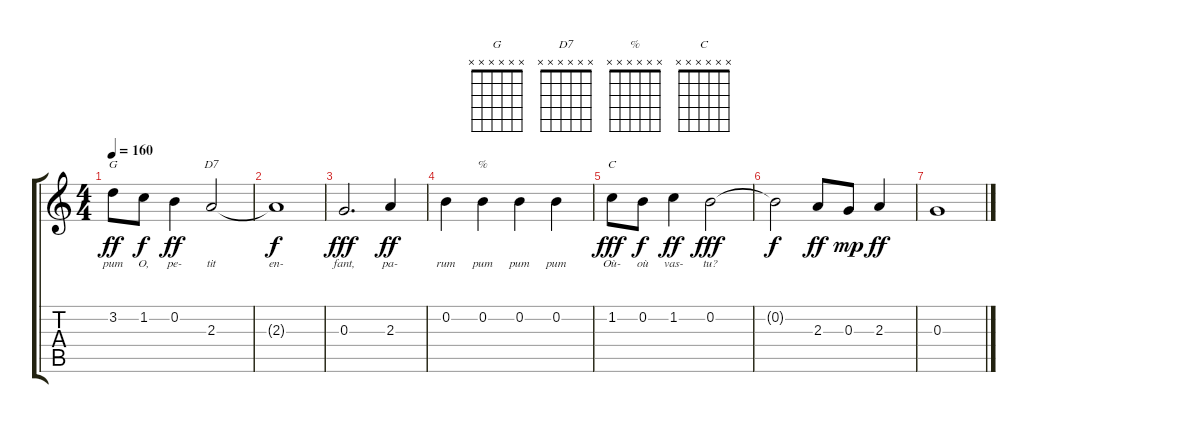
\track "" {instrument acousticguitarsteel}
\staff {score tabs}
\tuning (E4 B3 G3 D3 A2 E2) {hide}
\chord ("G" x x x x x x)
\chord ("D7" x x x x x x)
\chord ("%" x x x x x x)
\chord ("C" x x x x x x)
\ts (4 4)
\tempo 160
\clef g2
\ks c
3.2.8{ch "G" lyrics (0 "pum") lyrics (1 "") lyrics (2 "") lyrics (3 "") lyrics (4 "") dy ff} 1.2.8{lyrics (0 "O,") lyrics (1 "") lyrics (2 "") lyrics (3 "") lyrics (4 "") dy f} 0.2.4{lyrics (0 "pe-") lyrics (1 "") lyrics (2 "") lyrics (3 "") lyrics (4 "") dy ff} 2.3.2{ch "D7" lyrics (0 "tit") lyrics (1 "") lyrics (2 "") lyrics (3 "") lyrics (4 "")} |
2.3{t}.1{lyrics (0 "en-") lyrics (1 "") lyrics (2 "") lyrics (3 "") lyrics (4 "") dy f} |
0.3.2{d lyrics (0 "fant,") lyrics (1 "") lyrics (2 "") lyrics (3 "") lyrics (4 "") dy fff} 2.3.4{lyrics (0 "pa-") lyrics (1 "") lyrics (2 "") lyrics (3 "") lyrics (4 "") dy ff} |
0.2.4{lyrics (0 "rum") lyrics (1 "") lyrics (2 "") lyrics (3 "") lyrics (4 "")} 0.2.4{ch "%" lyrics (0 "pum") lyrics (1 "") lyrics (2 "") lyrics (3 "") lyrics (4 "")} 0.2.4{lyrics (0 "pum") lyrics (1 "") lyrics (2 "") lyrics (3 "") lyrics (4 "")} 0.2.4{lyrics (0 "pum") lyrics (1 "") lyrics (2 "") lyrics (3 "") lyrics (4 "")} |
1.2.8{ch "C" lyrics (0 "Où-") lyrics (1 "") lyrics (2 "") lyrics (3 "") lyrics (4 "") dy fff} 0.2.8{lyrics (0 "où") lyrics (1 "") lyrics (2 "") lyrics (3 "") lyrics (4 "") dy f} 1.2.4{lyrics (0 "vas-") lyrics (1 "") lyrics (2 "") lyrics (3 "") lyrics (4 "") dy ff} 0.2.2{lyrics (0 "tu?") lyrics (1 "") lyrics (2 "") lyrics (3 "") lyrics (4 "") dy fff} |
0.2{t}.2{dy f} 2.3.8{dy ff} 0.3.8{dy mp} 2.3.4{dy ff} |
0.3.1
